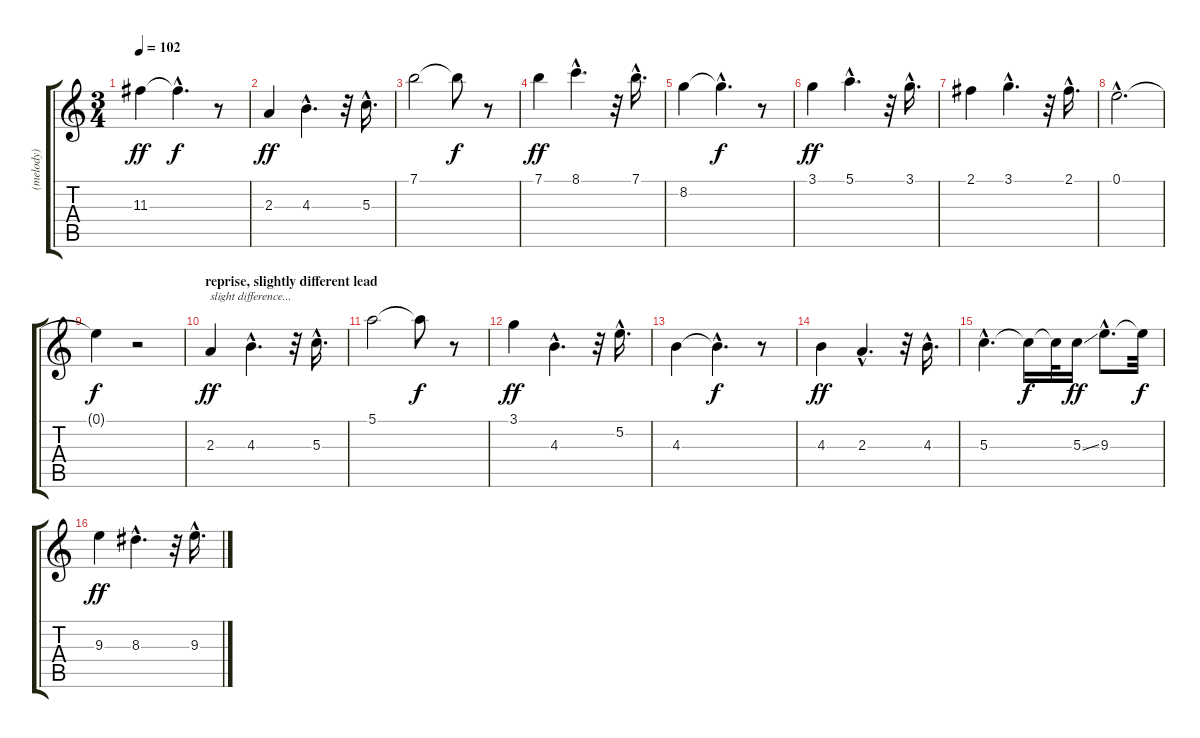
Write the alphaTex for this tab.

\track ("(melody)" "(melody)") {instrument acousticguitarsteel}
\staff {score tabs}
\tuning (E4 B3 G3 D3 A2 E2) {hide}
\ts (3 4)
\tempo 102
\clef g2
\ks c
11.3.4{dy ff} 11.3{hac t}.4{d dy f} r.8 |
2.3.4{dy ff} 4.3{hac}.4{d} r.32 5.3{hac}.16{d} |
7.1.2 7.1{t}.8{dy f} r.8 |
7.1.4{dy ff} 8.1{hac}.4{d} r.32 7.1{hac}.16{d} |
8.2.4 8.2{hac t}.4{d dy f} r.8 |
3.1.4{dy ff} 5.1{hac}.4{d} r.32 3.1{hac}.16{d} |
2.1.4 3.1{hac}.4{d} r.32 2.1{hac}.16{d} |
0.1{hac}.2{d} |
0.1{t}.4{dy f} r.2 |
\section ("" "reprise, slightly different lead")
2.3.4{txt "slight difference..." dy ff} 4.3{hac}.4{d} r.32 5.3{hac}.16{d} |
5.1.2 5.1{t}.8{dy f} r.8 |
3.1.4{dy ff} 4.3{hac}.4{d} r.32 5.2{hac}.16{d} |
4.3.4 4.3{hac t}.4{d dy f} r.8 |
4.3.4{dy ff} 2.3{hac}.4{d} r.32 4.3{hac}.16{d} |
5.3{hac}.4{d} 5.3{t}.16{dy f} 5.3{t}.32 5.3{ss}.16{dy ff} 9.3{hac}.8{d} 9.3{t}.32{dy f} |
9.3.4{dy ff} 8.3{hac}.4{d} r.32 9.3{hac}.16{d}
